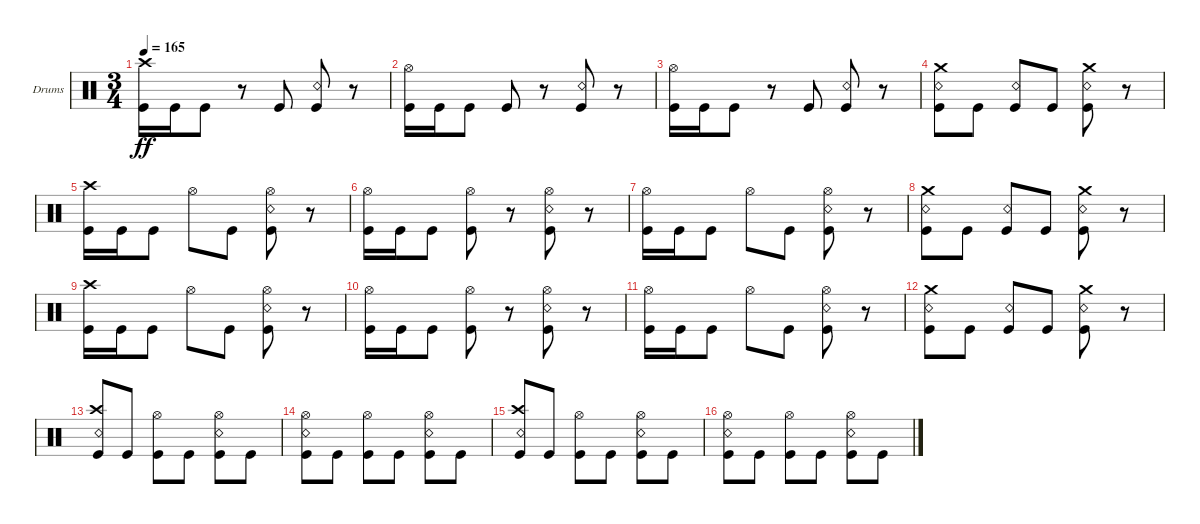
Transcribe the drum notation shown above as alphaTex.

\bracketExtendMode groupsimilarinstruments
\firstSystemTrackNameOrientation horizontal
\otherSystemsTrackNameOrientation horizontal
\track ("Drumkit" "Drums") {instrument percussion}
\staff {score}
\articulation defaults
\ts (3 4)
\tempo 165
\clef neutral
\ks c
("Kick (hit)" "Crash high (hit)").16{dy ff} "Kick (hit)".16 "Kick (hit)".8 r.8 "Kick (hit)".8 ("Kick (hit)" "Snare (rim shot)").8 r.8 |
("Kick (hit)" "Hi-Hat (open)").16 "Kick (hit)".16 "Kick (hit)".8 "Kick (hit)".8 r.8 ("Kick (hit)" "Snare (rim shot)").8 r.8 |
("Kick (hit)" "Hi-Hat (open)").16 "Kick (hit)".16 "Kick (hit)".8 r.8 "Kick (hit)".8 ("Kick (hit)" "Snare (rim shot)").8 r.8 |
("Kick (hit)" "Crash medium (hit)" "Snare (rim shot)").8 "Kick (hit)".8 ("Kick (hit)" "Snare (rim shot)").8 "Kick (hit)".8 ("Kick (hit)" "Crash medium (hit)" "Snare (rim shot)").8 r.8 |
("Kick (hit)" "Crash high (hit)").16 "Kick (hit)".16 "Kick (hit)".8 "Hi-Hat (open)".8 "Kick (hit)".8 ("Kick (hit)" "Snare (rim shot)" "Hi-Hat (open)").8 r.8 |
("Kick (hit)" "Hi-Hat (open)").16 "Kick (hit)".16 "Kick (hit)".8 ("Kick (hit)" "Hi-Hat (open)").8 r.8 ("Kick (hit)" "Snare (rim shot)" "Hi-Hat (open)").8 r.8 |
("Kick (hit)" "Hi-Hat (open)").16 "Kick (hit)".16 "Kick (hit)".8 "Hi-Hat (open)".8 "Kick (hit)".8 ("Kick (hit)" "Snare (rim shot)" "Hi-Hat (open)").8 r.8 |
("Kick (hit)" "Crash medium (hit)" "Snare (rim shot)").8 "Kick (hit)".8 ("Kick (hit)" "Snare (rim shot)").8 "Kick (hit)".8 ("Kick (hit)" "Crash medium (hit)" "Snare (rim shot)").8 r.8 |
("Kick (hit)" "Crash high (hit)").16 "Kick (hit)".16 "Kick (hit)".8 "Hi-Hat (open)".8 "Kick (hit)".8 ("Kick (hit)" "Snare (rim shot)" "Hi-Hat (open)").8 r.8 |
("Kick (hit)" "Hi-Hat (open)").16 "Kick (hit)".16 "Kick (hit)".8 ("Kick (hit)" "Hi-Hat (open)").8 r.8 ("Kick (hit)" "Snare (rim shot)" "Hi-Hat (open)").8 r.8 |
("Kick (hit)" "Hi-Hat (open)").16 "Kick (hit)".16 "Kick (hit)".8 "Hi-Hat (open)".8 "Kick (hit)".8 ("Kick (hit)" "Snare (rim shot)" "Hi-Hat (open)").8 r.8 |
("Kick (hit)" "Crash medium (hit)" "Snare (rim shot)").8 "Kick (hit)".8 ("Kick (hit)" "Snare (rim shot)").8 "Kick (hit)".8 ("Kick (hit)" "Crash medium (hit)" "Snare (rim shot)").8 r.8 |
("Kick (hit)" "Snare (rim shot)" "Crash high (hit)").8 "Kick (hit)".8 ("Kick (hit)" "Hi-Hat (open)").8 "Kick (hit)".8 ("Kick (hit)" "Snare (rim shot)" "Hi-Hat (open)").8 "Kick (hit)".8 |
("Kick (hit)" "Snare (rim shot)" "Hi-Hat (open)").8 "Kick (hit)".8 ("Kick (hit)" "Hi-Hat (open)").8 "Kick (hit)".8 ("Kick (hit)" "Snare (rim shot)" "Hi-Hat (open)").8 "Kick (hit)".8 |
("Kick (hit)" "Snare (rim shot)" "Crash high (hit)").8 "Kick (hit)".8 ("Kick (hit)" "Hi-Hat (open)").8 "Kick (hit)".8 ("Kick (hit)" "Snare (rim shot)" "Hi-Hat (open)").8 "Kick (hit)".8 |
("Kick (hit)" "Snare (rim shot)" "Hi-Hat (open)").8 "Kick (hit)".8 ("Kick (hit)" "Hi-Hat (open)").8 "Kick (hit)".8 ("Kick (hit)" "Snare (rim shot)" "Hi-Hat (open)").8 "Kick (hit)".8
